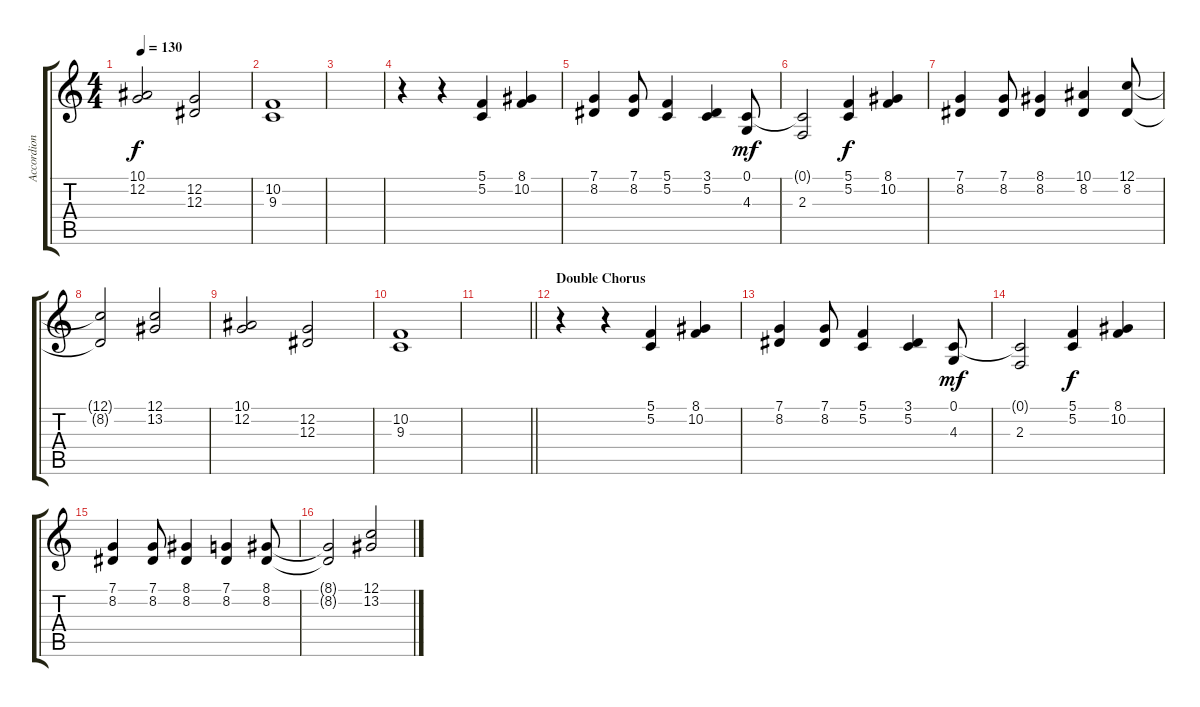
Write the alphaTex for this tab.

\track ("Accordion" "Accordion") {instrument accordion}
\staff {score tabs}
\tuning (C4 G3 Eb3 Bb2 F2 C2) {hide}
\ts (4 4)
\tempo 130
\clef g2
\ks c
(10.1 12.2).2{dy f} (12.2 12.3).2 |
(10.2 9.3).1 |
|
r.4 r.4 (5.1 5.2).4 (8.1 10.2).4 |
(7.1 8.2).4 (7.1 8.2).8 (5.1 5.2).4 (3.1 5.2).4 (0.1 4.3).8{dy mf} |
(0.1{t} 2.3).2 (5.1 5.2).4{dy f} (8.1 10.2).4 |
(7.1 8.2).4 (7.1 8.2).8 (8.1 8.2).4 (10.1 8.2).4 (12.1 8.2).8 |
(12.1{t} 8.2{t}).2 (12.1 13.2).2 |
(10.1 12.2).2 (12.2 12.3).2 |
(10.2 9.3).1 |
\barLineRight lightlight
|
\section ("" "Double Chorus")
r.4 r.4 (5.1 5.2).4 (8.1 10.2).4 |
(7.1 8.2).4 (7.1 8.2).8 (5.1 5.2).4 (3.1 5.2).4 (0.1 4.3).8{dy mf} |
(0.1{t} 2.3).2 (5.1 5.2).4{dy f} (8.1 10.2).4 |
(7.1 8.2).4 (7.1 8.2).8 (8.1 8.2).4 (7.1 8.2).4 (8.1 8.2).8 |
(8.1{t} 8.2{t}).2 (12.1 13.2).2
